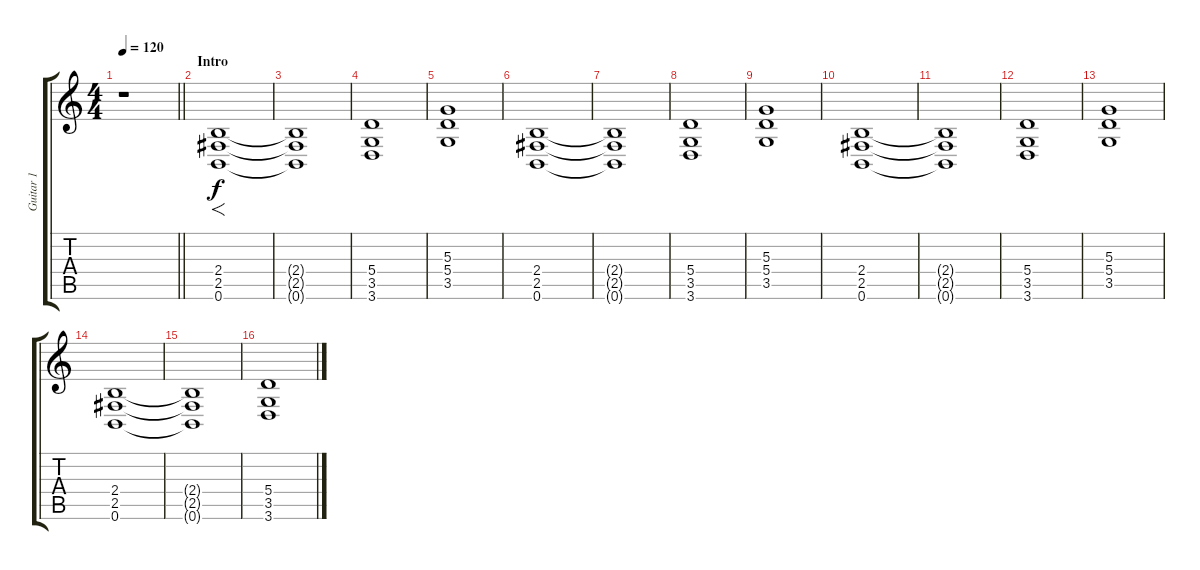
\track ("Guitar 1" "Guitar 1") {instrument distortionguitar}
\staff {score tabs}
\tuning (B3 Gb3 D3 A2 E2 B1) {hide}
\ts (4 4)
\tempo 120
\clef g2
\barLineRight lightlight
\ks c
r.1{dy f volume 0 instrument distortionguitar} |
\section ("" "Intro")
(2.4 2.5 0.6).1{f volume 6} |
(2.4{t} 2.5{t} 0.6{t}).1 |
(5.4 3.5 3.6).1 |
(5.3 5.4 3.5).1 |
(2.4 2.5 0.6).1{volume 8} |
(2.4{t} 2.5{t} 0.6{t}).1 |
(5.4 3.5 3.6).1 |
(5.3 5.4 3.5).1 |
(2.4 2.5 0.6).1{volume 10} |
(2.4{t} 2.5{t} 0.6{t}).1 |
(5.4 3.5 3.6).1 |
(5.3 5.4 3.5).1 |
(2.4 2.5 0.6).1{volume 12} |
(2.4{t} 2.5{t} 0.6{t}).1 |
(5.4 3.5 3.6).1
